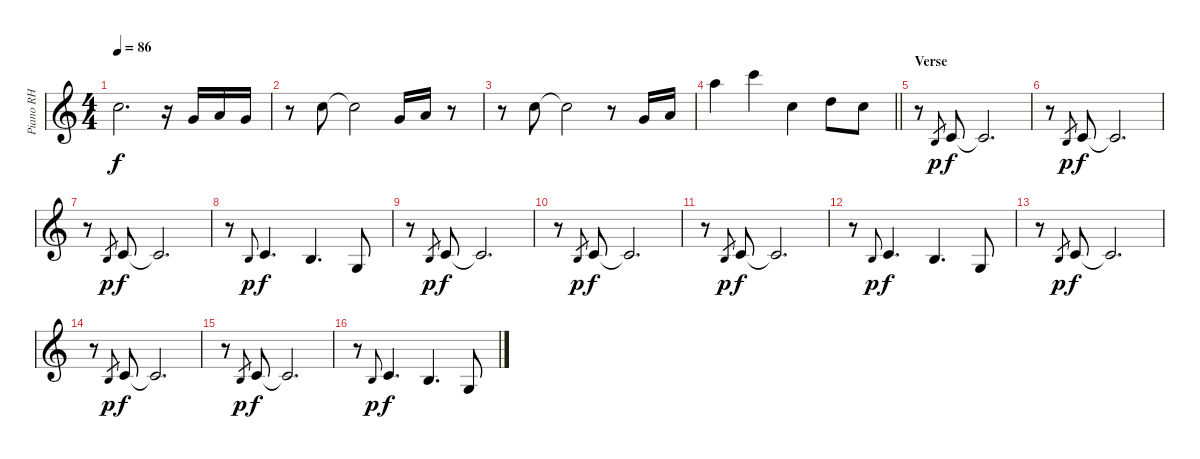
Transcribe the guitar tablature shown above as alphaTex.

\track ("Piano RH" "Piano RH") {instrument brightacousticpiano}
\staff {score}
\tuning (E4 B3 G3 D3 A2 E2) {hide}
\ts (4 4)
\tempo 86
\clef g2
\ks c
17.3.2{d dy f} r.16 17.4.16 19.4.16 17.4.16 |
r.8 17.3.8 17.3{t}.2 17.4.16 19.4.16 r.8 |
r.8 17.3.8 17.3{t}.2 r.8 17.4.16 19.4.16 |
\barLineRight lightlight
17.1.4 20.1.4 17.3.4 19.3.8 17.3.8 |
\section ("" "Verse")
r.8{volume 4} 19.6.8{gr dy p} 20.6.8{dy f} 20.6{t}.2{d} |
r.8{volume 8} 19.6.8{gr dy p} 20.6.8{dy f} 20.6{t}.2{d} |
r.8 19.6.8{gr dy p} 20.6.8{dy f} 20.6{t}.2{d} |
r.8 19.6.8{gr onbeat dy p} 20.6.4{d dy f} 19.6.4{d} 15.6.8 |
r.8{volume 4} 19.6.8{gr dy p} 20.6.8{dy f} 20.6{t}.2{d} |
r.8{volume 8} 19.6.8{gr dy p} 20.6.8{dy f} 20.6{t}.2{d} |
r.8 19.6.8{gr dy p} 20.6.8{dy f} 20.6{t}.2{d} |
r.8 19.6.8{gr onbeat dy p} 20.6.4{d dy f} 19.6.4{d} 15.6.8 |
r.8{volume 4} 19.6.8{gr dy p} 20.6.8{dy f} 20.6{t}.2{d} |
r.8{volume 8} 19.6.8{gr dy p} 20.6.8{dy f} 20.6{t}.2{d} |
r.8 19.6.8{gr dy p} 20.6.8{dy f} 20.6{t}.2{d} |
r.8 19.6.8{gr onbeat dy p} 20.6.4{d dy f} 19.6.4{d} 15.6.8
